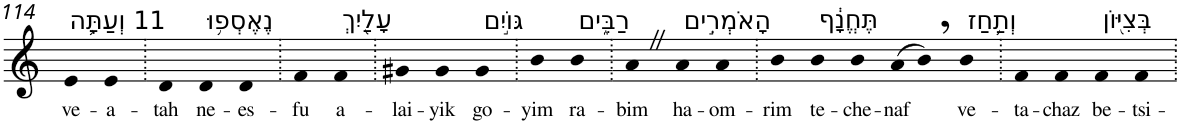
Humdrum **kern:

**kern	**text
*part1	*part1
*staff1	*staff1
*I"Piano	*
*I'Pno	*
!!LO:PB:g=z
*clefG2	*
*k[]	*
=114	=114
!LO:TX:a:t=11 וְעַתָּ֛ה	!
!	!LO:LY:b
4e	ve-
!	!LO:LY:b
4e	-a-
=115.	=115.
!	!LO:LY:b
4d	-tah
!LO:TX:a:t=נֶאֶסְפ֥וּ	!
!	!LO:LY:b
4d	ne-
!	!LO:LY:b
4d	-es-
=116.	=116.
!	!LO:LY:b
4f	-fu
!LO:TX:a:t=עָלַ֖יִךְ	!
!	!LO:LY:b
4f	a-
=117.	=117.
!	!LO:LY:b
4g#X	-lai-
!	!LO:LY:b
4g#	-yik
!LO:TX:a:t=גּוֹיִ֣ם	!
!	!LO:LY:b
4g#	go-
=118.	=118.
!	!LO:LY:b
4b	-yim
!LO:TX:a:t=רַבִּ֑ים	!
!	!LO:LY:b
4b	ra-
=119.	=119.
!	!LO:LY:b
4aZ	-bim
!LO:TX:a:t=הָאֹמְרִ֣ים	!
!	!LO:LY:b
4a	ha-
!	!LO:LY:b
4a	-om-
=120.	=120.
!	!LO:LY:b
4b	-rim
!LO:TX:a:t=תֶּחֱנָ֔ף	!
!	!LO:LY:b
4b	te-
!	!LO:LY:b
4b	-che-
!	!LO:LY:b
(>8a	-naf
8b,)	.
!LO:TX:a:t=וְתַ֥חַז	!
!	!LO:LY:b
4b	ve-
=121.	=121.
!	!LO:LY:b
4f	-ta-
!	!LO:LY:b
4f	-chaz
!LO:TX:a:t=בְּצִיּ֖וֹן	!
!	!LO:LY:b
4f	be-
!	!LO:LY:b
4f	-tsi-
=.	=.
*-	*-
